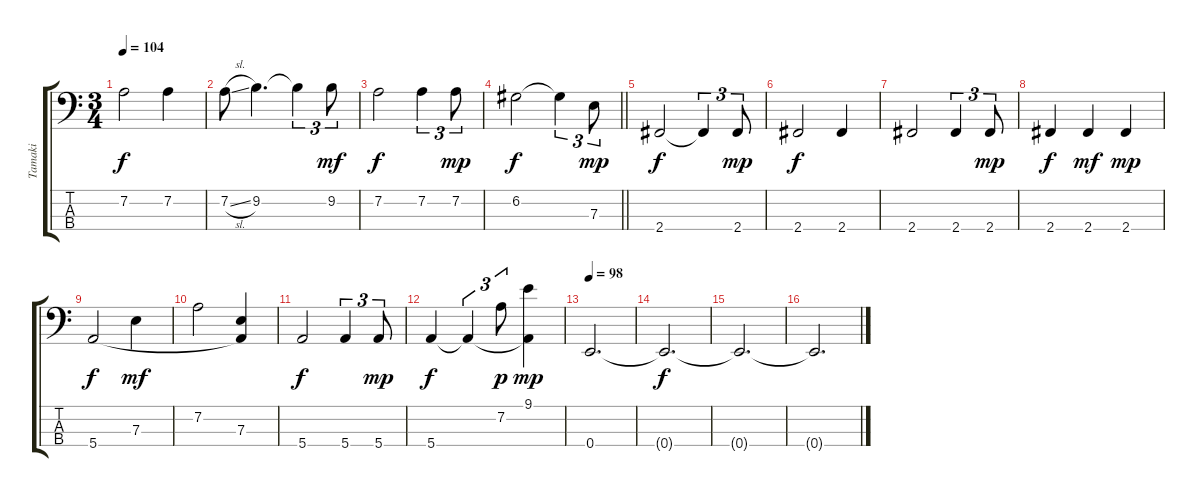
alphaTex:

\track ("Tamaki" "Tamaki") {instrument electricbassfinger}
\staff {score tabs}
\tuning (G2 D2 A1 E1) {hide}
\ts (3 4)
\tempo 104
\clef f4
\ks c
7.2.2{dy f} 7.2.4 |
7.2{sl}.8 9.2.4{d} 9.2{t}.4{tu (3 2)} 9.2.8{tu (3 2) dy mf} |
7.2.2{dy f} 7.2.4{tu (3 2)} 7.2.8{tu (3 2) dy mp} |
\barLineRight lightlight
6.2.2{dy f} 6.2{t}.4{tu (3 2)} 7.3.8{tu (3 2) dy mp} |
\section ("" "")
2.4.2{dy f} 2.4{t}.4{tu (3 2)} 2.4.8{tu (3 2) dy mp} |
2.4.2{dy f} 2.4.4 |
2.4.2 2.4.4{tu (3 2)} 2.4.8{tu (3 2) dy mp} |
2.4.4{dy f} 2.4.4{dy mf} 2.4.4{dy mp} |
5.4.2{dy f} 7.3.4{dy mf} |
7.2.2 (7.3 5.4{t}).4 |
5.4.2{dy f} 5.4.4{tu (3 2)} 5.4.8{tu (3 2) dy mp} |
5.4.4{dy f} 5.4{t}.4{tu (3 2)} 7.2.8{tu (3 2) dy p} (9.1 5.4{t}).4{dy mp} |
\tempo 98
0.4.2{d} |
0.4{t}.2{d dy f} |
0.4{t}.2{d} |
0.4{t}.2{d}
